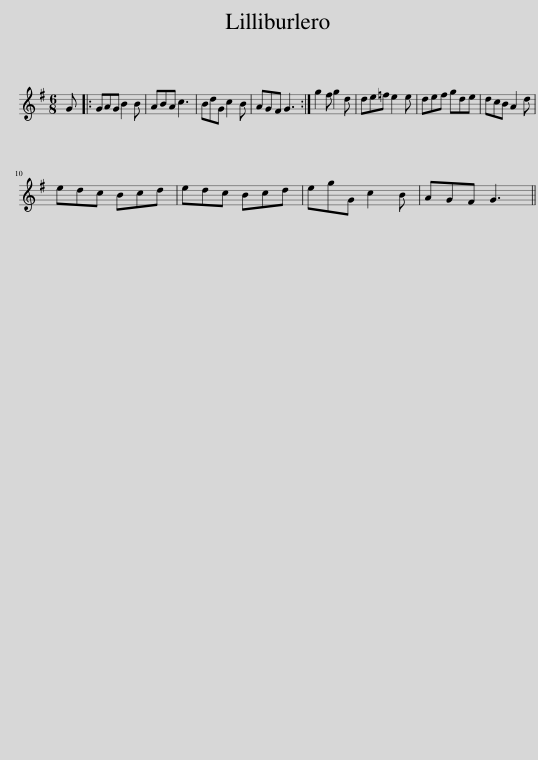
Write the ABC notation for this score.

X:1
L:1/8
M:6/8
I:linebreak $
K:none
V:1 treble transpose="8 "
V:1
[K:G] G |: GAG B2 B | ABA c3 | BdG c2 B | AGF G3 :| %5
 g2 f g2 d | de=f e2 e | def gde | dcB A2 d |$ edc Bcd | %10
 edc Bcd | egG c2 B | AGF G3 || %13
